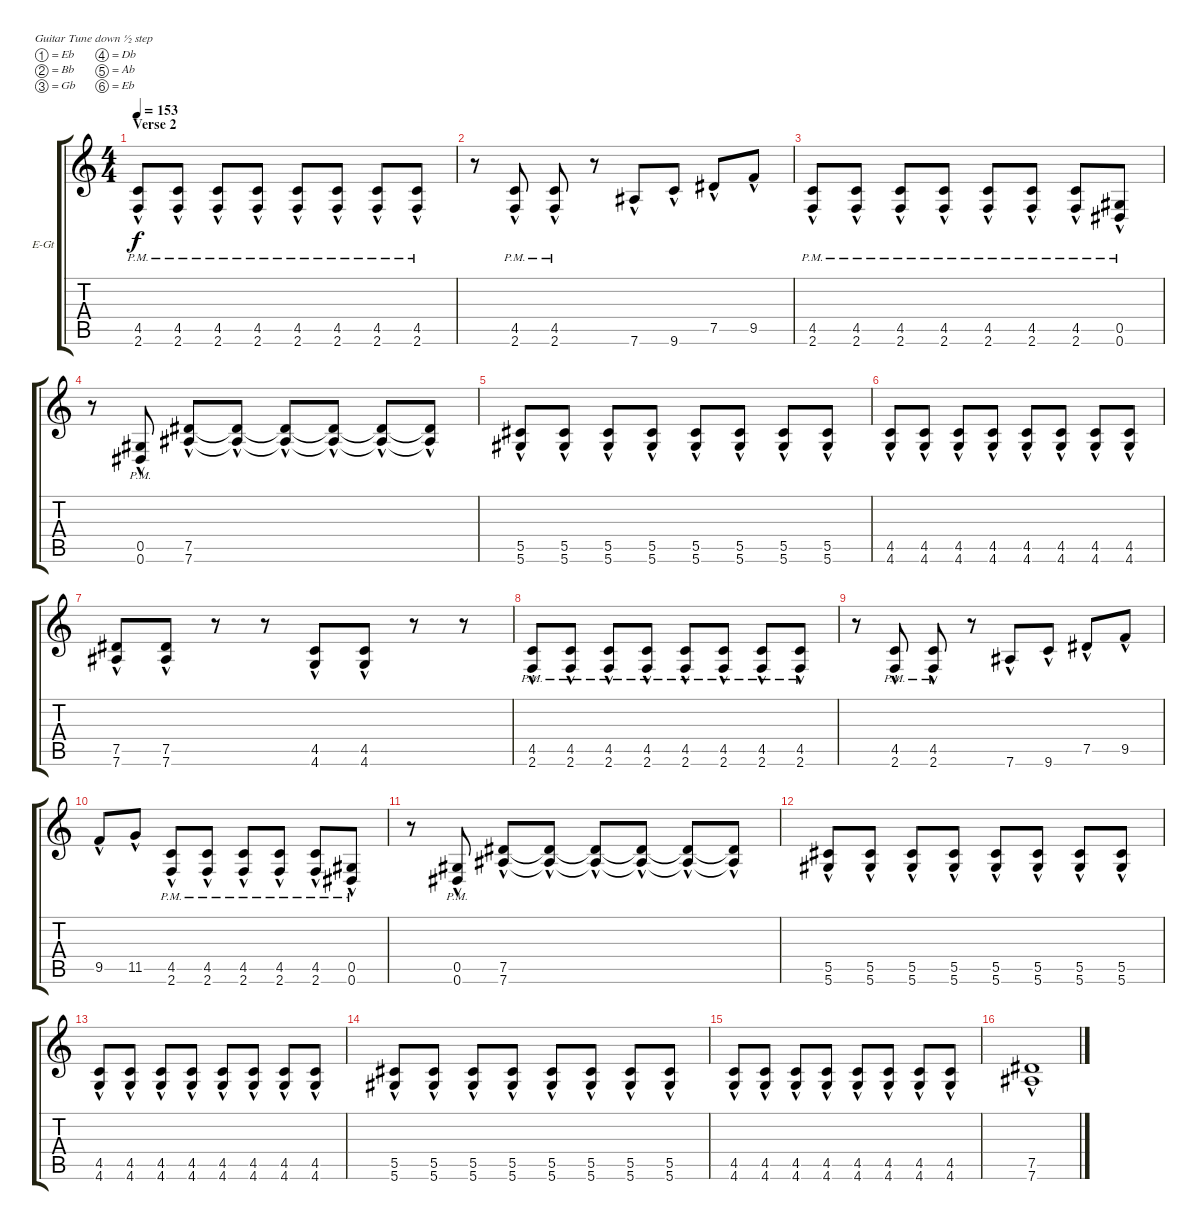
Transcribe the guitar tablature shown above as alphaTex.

\bracketExtendMode groupsimilarinstruments
\firstSystemTrackNameOrientation horizontal
\otherSystemsTrackNameOrientation horizontal
\track ("Rhythm Guitar" "E-Gt") {solo instrument distortionguitar}
\staff {score tabs}
\tuning (Eb4 Bb3 Gb3 Db3 Ab2 Eb2)
\ts (4 4)
\section ("" "Verse 2")
\tempo 153
\clef g2
\ks c
(4.5{hac pm} 2.6{hac pm}).8{dy f} (4.5{hac pm} 2.6{hac pm}).8 (4.5{hac pm} 2.6{hac pm}).8 (4.5{hac pm} 2.6{hac pm}).8 (4.5{hac pm} 2.6{hac pm}).8 (4.5{hac pm} 2.6{hac pm}).8 (4.5{hac pm} 2.6{hac pm}).8 (4.5{hac pm} 2.6{hac pm}).8 |
r.8 (4.5{hac pm} 2.6{hac pm}).8 (4.5{hac pm} 2.6{hac pm}).8 r.8 7.6{hac}.8 9.6{hac}.8 7.5{hac}.8 9.5{hac}.8 |
(4.5{hac pm} 2.6{hac pm}).8 (4.5{hac pm} 2.6{hac pm}).8 (4.5{hac pm} 2.6{hac pm}).8 (4.5{hac pm} 2.6{hac pm}).8 (4.5{hac pm} 2.6{hac pm}).8 (4.5{hac pm} 2.6{hac pm}).8 (4.5{hac pm} 2.6{hac pm}).8 (0.5{hac pm} 0.6{hac pm}).8 |
r.8 (0.5{hac pm} 0.6{hac pm}).8 (7.5{hac} 7.6{hac}).8 (7.5{hac t} 7.6{hac t}).8 (7.5{hac t} 7.6{hac t}).8 (7.5{hac t} 7.6{hac t}).8 (7.5{hac t} 7.6{hac t}).8 (7.5{hac t} 7.6{hac t}).8 |
(5.5{hac} 5.6{hac}).8 (5.5{hac} 5.6{hac}).8 (5.5{hac} 5.6{hac}).8 (5.5{hac} 5.6{hac}).8 (5.5{hac} 5.6{hac}).8 (5.5{hac} 5.6{hac}).8 (5.5{hac} 5.6{hac}).8 (5.5{hac} 5.6{hac}).8 |
(4.5{hac} 4.6{hac}).8 (4.5{hac} 4.6{hac}).8 (4.5{hac} 4.6{hac}).8 (4.5{hac} 4.6{hac}).8 (4.5{hac} 4.6{hac}).8 (4.5{hac} 4.6{hac}).8 (4.5{hac} 4.6{hac}).8 (4.5{hac} 4.6{hac}).8 |
(7.5{hac} 7.6{hac}).8 (7.5{hac} 7.6{hac}).8 r.8 r.8 (4.5{hac} 4.6{hac}).8 (4.5{hac} 4.6{hac}).8 r.8 r.8 |
(4.5{hac pm} 2.6{hac pm}).8 (4.5{hac pm} 2.6{hac pm}).8 (4.5{hac pm} 2.6{hac pm}).8 (4.5{hac pm} 2.6{hac pm}).8 (4.5{hac pm} 2.6{hac pm}).8 (4.5{hac pm} 2.6{hac pm}).8 (4.5{hac pm} 2.6{hac pm}).8 (4.5{hac pm} 2.6{hac pm}).8 |
r.8 (4.5{hac pm} 2.6{hac pm}).8 (4.5{hac pm} 2.6{hac pm}).8 r.8 7.6{hac}.8 9.6{hac}.8 7.5{hac}.8 9.5{hac}.8 |
9.5{hac}.8 11.5{hac}.8 (4.5{hac pm} 2.6{hac pm}).8 (4.5{hac pm} 2.6{hac pm}).8 (4.5{hac pm} 2.6{hac pm}).8 (4.5{hac pm} 2.6{hac pm}).8 (4.5{hac pm} 2.6{hac pm}).8 (0.5{hac pm} 0.6{hac pm}).8 |
r.8 (0.5{hac pm} 0.6{hac pm}).8 (7.5{hac} 7.6{hac}).8 (7.5{hac t} 7.6{hac t}).8 (7.5{hac t} 7.6{hac t}).8 (7.5{hac t} 7.6{hac t}).8 (7.5{hac t} 7.6{hac t}).8 (7.5{hac t} 7.6{hac t}).8 |
(5.5{hac} 5.6{hac}).8 (5.5{hac} 5.6{hac}).8 (5.5{hac} 5.6{hac}).8 (5.5{hac} 5.6{hac}).8 (5.5{hac} 5.6{hac}).8 (5.5{hac} 5.6{hac}).8 (5.5{hac} 5.6{hac}).8 (5.5{hac} 5.6{hac}).8 |
(4.5{hac} 4.6{hac}).8 (4.5{hac} 4.6{hac}).8 (4.5{hac} 4.6{hac}).8 (4.5{hac} 4.6{hac}).8 (4.5{hac} 4.6{hac}).8 (4.5{hac} 4.6{hac}).8 (4.5{hac} 4.6{hac}).8 (4.5{hac} 4.6{hac}).8 |
(5.5{hac} 5.6{hac}).8 (5.5{hac} 5.6{hac}).8 (5.5{hac} 5.6{hac}).8 (5.5{hac} 5.6{hac}).8 (5.5{hac} 5.6{hac}).8 (5.5{hac} 5.6{hac}).8 (5.5{hac} 5.6{hac}).8 (5.5{hac} 5.6{hac}).8 |
(4.5{hac} 4.6{hac}).8 (4.5{hac} 4.6{hac}).8 (4.5{hac} 4.6{hac}).8 (4.5{hac} 4.6{hac}).8 (4.5{hac} 4.6{hac}).8 (4.5{hac} 4.6{hac}).8 (4.5{hac} 4.6{hac}).8 (4.5{hac} 4.6{hac}).8 |
(7.5{hac} 7.6{hac}).1
